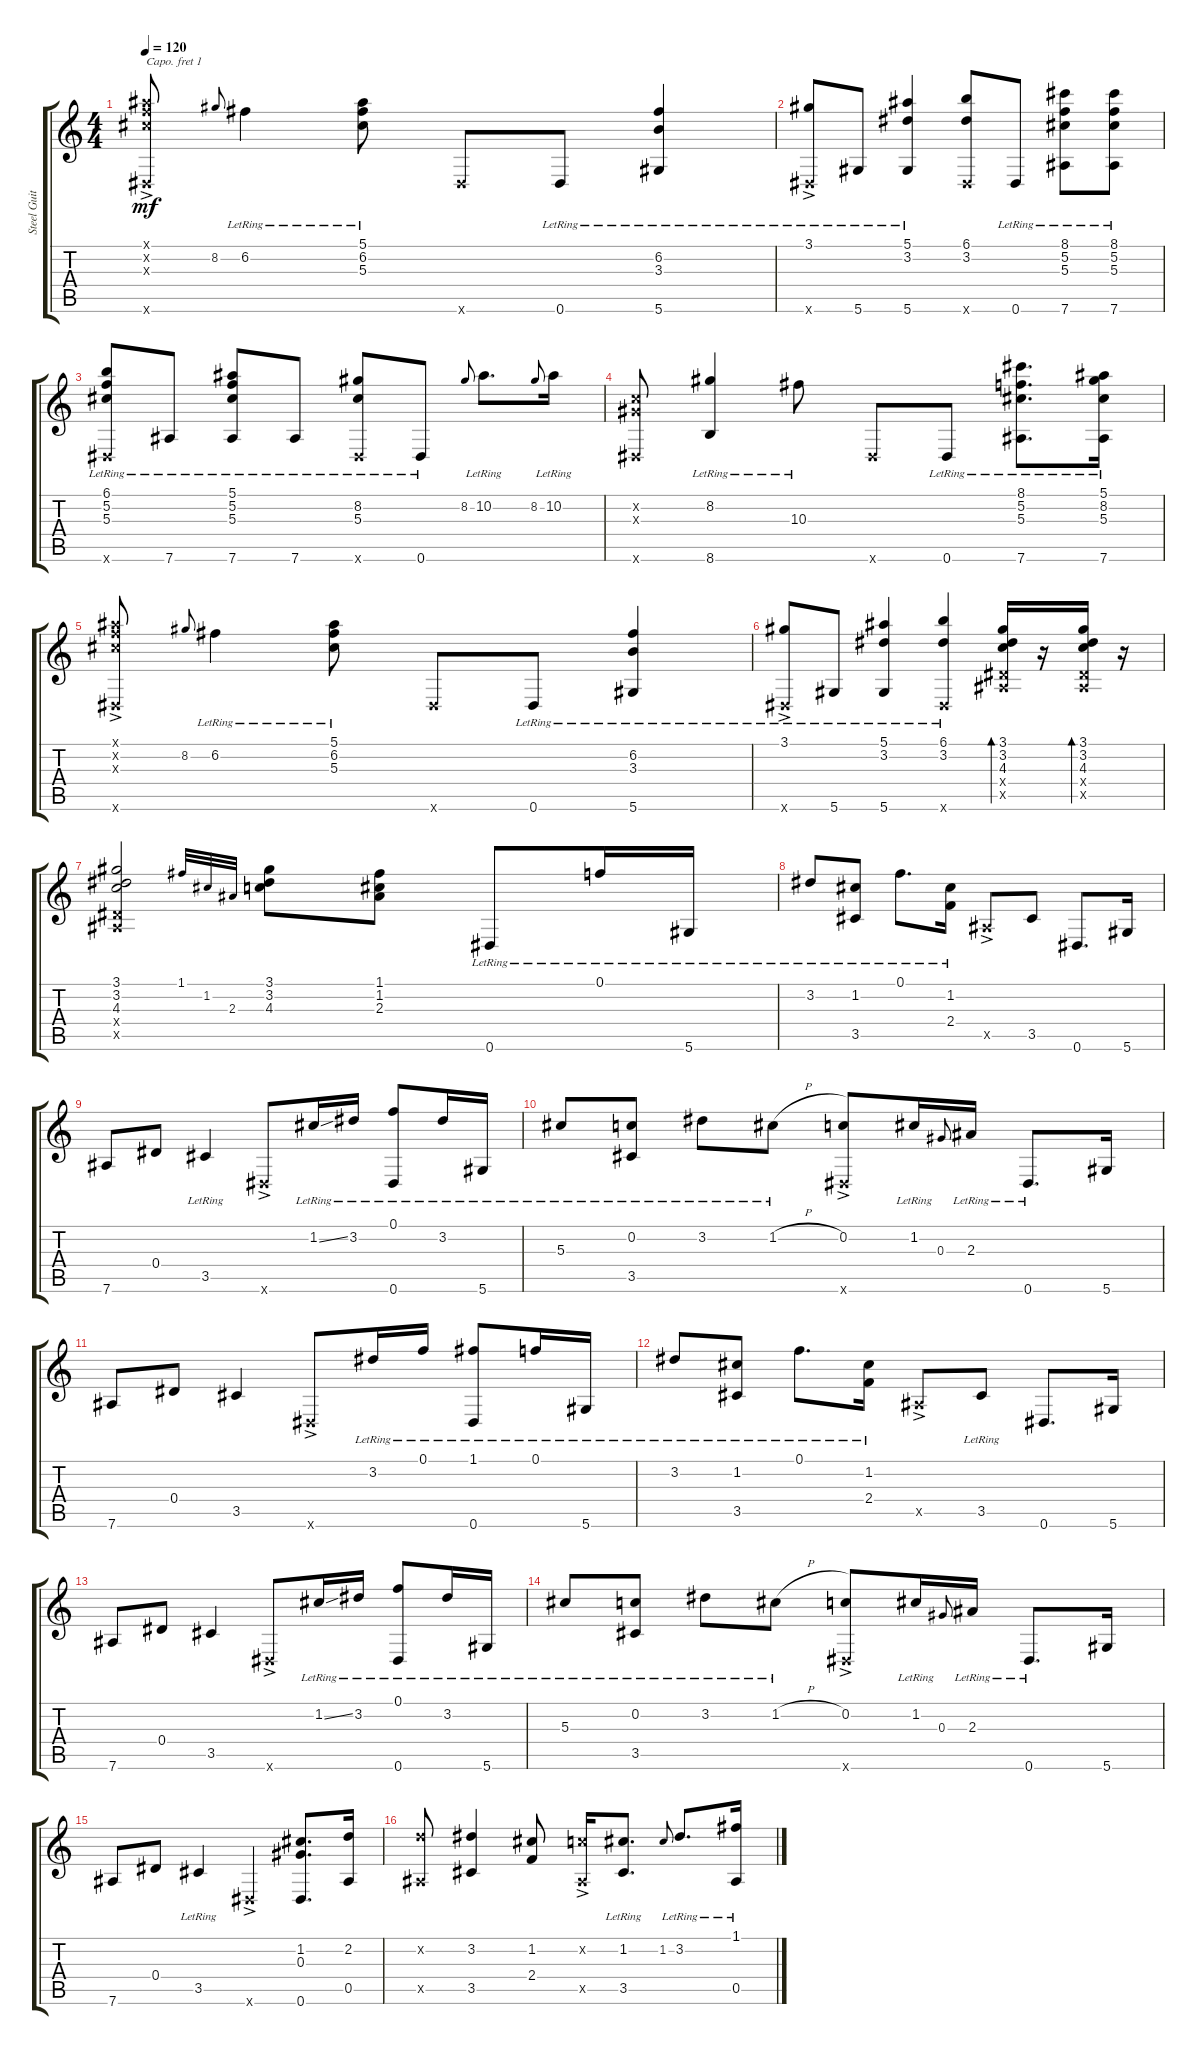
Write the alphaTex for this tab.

\track ("Steel Guitar" "Steel Guit") {instrument acousticguitarsteel}
\staff {score tabs}
\capo 1
\tuning (E4 B3 G3 D3 A2 D2) {hide}
\ts (4 4)
\tempo 120
\clef g2
\ks c
(5.1{ac x} 5.2{ac x} 5.3{ac x} 0.6{ac x}).8{dy mf} 8.2.8{gr onbeat} 6.2{lr}.4 (5.1{lr} 6.2{lr} 5.3{lr}).8 0.6{x}.8 0.6{lr}.8 (6.2{lr} 3.3{lr} 5.6{lr}).4 |
(3.1{lr} 0.6{ac x}).8 5.6{lr}.8 (5.1{lr} 3.2{lr} 5.6{lr}).4 (6.1 3.2 0.6{x}).8 0.6{lr}.8 (8.1{lr} 5.2{lr} 5.3{lr} 7.6{lr}).8 (8.1{lr} 5.2{lr} 5.3{lr} 7.6{lr}).8 |
(6.1{lr} 5.2{lr} 5.3{lr} 0.6{x}).8 7.6{lr}.8 (5.1{lr} 5.2{lr} 5.3{lr} 7.6{lr}).8 7.6{lr}.8 (8.2{lr} 5.3{lr} 0.6{x}).8 0.6{lr}.8 8.2.8{gr onbeat} 10.2{lr}.8{d} 8.2.8{gr onbeat} 10.2{lr}.16 |
(0.2{x} 0.3{x} 0.6{x}).8 (8.2 8.6{lr}).4 10.3{lr}.8 0.6{x}.8 0.6{lr}.8 (8.1{lr} 5.2{lr} 5.3{lr} 7.6{lr}).8{d} (5.1{lr} 8.2{lr} 5.3{lr} 7.6{lr}).16 |
(5.1{ac x} 5.2{ac x} 5.3{ac x} 0.6{ac x}).8 8.2.8{gr onbeat} 6.2{lr}.4 (5.1{lr} 6.2{lr} 5.3{lr}).8 0.6{x}.8 0.6{lr}.8 (6.2{lr} 3.3{lr} 5.6{lr}).4 |
(3.1{lr} 0.6{ac x}).8 5.6{lr}.8 (5.1{lr} 3.2{lr} 5.6{lr}).4 (6.1{lr} 3.2{lr} 0.6{x}).4 (3.1 3.2 4.3 0.4{x} 0.5{x}).16{bd 30} r.16 (3.1 3.2 4.3 0.4{x} 0.5{x}).16{bd 30} r.16 |
(3.1 3.2 4.3 0.4{x} 0.5{x}).2 1.1.32{gr onbeat} 1.2.32{gr onbeat} 2.3.32{gr onbeat} (3.1 3.2 4.3).8 (1.1 1.2 2.3).8 0.6{lr}.8 0.1{lr}.16 5.6{lr}.16 |
3.2{lr}.8 (1.2{lr} 3.5{lr}).8 0.1{lr}.8{d} (1.2{lr} 2.4{lr}).16 0.5{ac x}.8 3.5.8 0.6.8{d} 5.6.16 |
7.6.8 0.4.8 3.5{lr}.4 0.6{ac x}.8 1.2{ss lr}.16 3.2{lr}.16 (0.1{lr} 0.6{lr}).8 3.2{lr}.16 5.6{lr}.16 |
5.3{lr}.8 (0.2{lr} 3.5{lr}).8 3.2{lr}.8 1.2{h lr}.8 (0.2 0.6{ac x}).8 1.2{lr}.16 0.3.8{gr onbeat} 2.3{lr}.16 0.6{lr}.8{d} 5.6.16 |
7.6.8 0.4.8 3.5.4 0.6{ac x}.8 3.2{lr}.16 0.1{lr}.16 (1.1{lr} 0.6{lr}).8 0.1{lr}.16 5.6{lr}.16 |
3.2{lr}.8 (1.2{lr} 3.5{lr}).8 0.1{lr}.8{d} (1.2{lr} 2.4{lr}).16 0.5{ac x}.8 3.5{lr}.8 0.6.8{d} 5.6.16 |
7.6.8 0.4.8 3.5.4 0.6{ac x}.8 1.2{ss lr}.16 3.2{lr}.16 (0.1{lr} 0.6{lr}).8 3.2{lr}.16 5.6{lr}.16 |
5.3{lr}.8 (0.2{lr} 3.5{lr}).8 3.2{lr}.8 1.2{h lr}.8 (0.2 0.6{ac x}).8 1.2{lr}.16 0.3.8{gr onbeat} 2.3{lr}.16 0.6{lr}.8{d} 5.6.16 |
7.6.8 0.4.8 3.5{lr}.4 0.6{ac x}.4 (1.2 0.3 0.6).8{d} (2.2 0.5).16 |
(2.2{x} 0.5{x}).8 (3.2 3.5).4 (1.2 2.4).8 (0.2{ac x} 0.5{ac x}).16 (1.2{lr} 3.5{lr}).8{d} 1.2.8{gr onbeat} 3.2{lr}.8{d} (1.1{lr} 0.5{lr}).16
